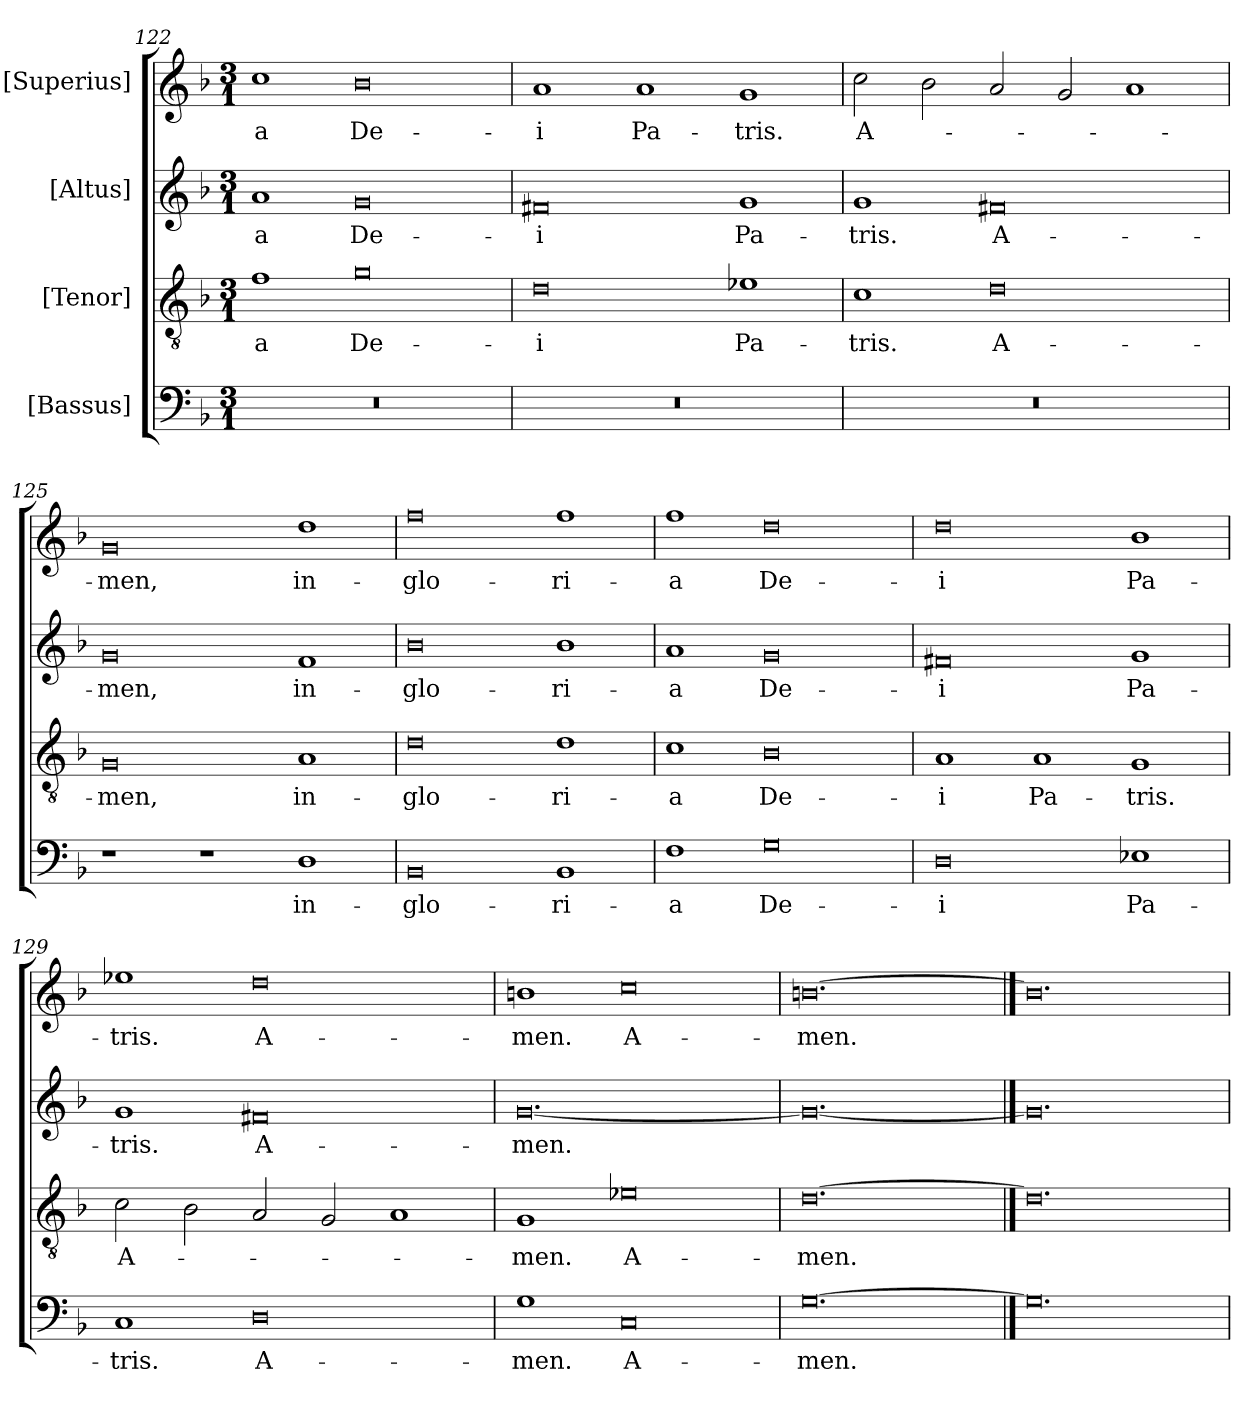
**kern	**text	**kern	**text	**kern	**text	**kern	**text
*part4	*part4	*part3	*part3	*part2	*part2	*part1	*part1
*staff4	*staff4	*staff3	*staff3	*staff2	*staff2	*staff1	*staff1
*I"[Bassus]	*	*I"[Tenor]	*	*I"[Altus]	*	*I"[Superius]	*
*clefF4	*	*clefGv2	*	*clefG2	*	*clefG2	*
*k[b-]	*	*k[b-]	*	*k[b-]	*	*k[b-]	*
*M3/1	*	*M3/1	*	*M3/1	*	*M3/1	*
=122	=122	=122	=122	=122	=122	=122	=122
!LO:N:vis=0	!	!	!	!	!	!	!
0.r	.	1f\	-a	1a/	-a	1cc\	-a
.	.	0g\	De-	0g/	De-	0b-\	De-
=123	=123	=123	=123	=123	=123	=123	=123
!LO:N:vis=0	!	!	!	!	!	!	!
0.r	.	0d\	-i	0f#X/	-i	1a/	-i
.	.	.	.	.	.	1a/	Pa-
.	.	1e-X\	Pa-	1g/	Pa-	1g/	-tris.
=124	=124	=124	=124	=124	=124	=124	=124
!LO:N:vis=0	!	!	!	!	!	!	!
0.r	.	1c\	-tris.	1g/	-tris.	2cc\	A-
.	.	.	.	.	.	2b-\	.
.	.	0d\	A-	0f#X/	A-	2a/	.
.	.	.	.	.	.	2g/	.
.	.	.	.	.	.	1a/	.
=125	=125	=125	=125	=125	=125	=125	=125
1r	.	0G/	-men,	0g/	-men,	0g/	-men,
1r	.	.	.	.	.	.	.
1D\	in-	1A/	in-	1f/	in-	1dd\	in-
=126	=126	=126	=126	=126	=126	=126	=126
0BB-/	glo-	0d\	glo-	0b-\	glo-	0ff\	glo-
1BB-/	-ri-	1d\	-ri-	1b-\	-ri-	1ff\	-ri-
=127	=127	=127	=127	=127	=127	=127	=127
1F\	-a	1c\	-a	1a/	-a	1ff\	-a
0G\	De-	0B-\	De-	0g/	De-	0dd\	De-
=128	=128	=128	=128	=128	=128	=128	=128
0D\	-i	1A/	-i	0f#X/	-i	0dd\	-i
.	.	1A/	Pa-	.	.	.	.
1E-X\	Pa-	1G/	-tris.	1g/	Pa-	1b-\	Pa-
=129	=129	=129	=129	=129	=129	=129	=129
1C/	-tris.	2c\	A-	1g/	-tris.	1ee-X\	-tris.
.	.	2B-\	.	.	.	.	.
0D\	A-	2A/	.	0f#X/	A-	0dd\	A-
.	.	2G/	.	.	.	.	.
.	.	1A/	.	.	.	.	.
=130	=130	=130	=130	=130	=130	=130	=130
1G\	-men.	1G/	-men.	[0.g/	-men.	1bn\	-men.
0C/	A-	0e-X\	A-	.	.	0cc\	A-
=131	=131	=131	=131	=131	=131	=131	=131
[0.G\	-men.	[0.d\	-men.	0.g/_	.	[0.bn\	-men.
==132	==132	==132	==132	==132	==132	==132	==132
0.G\]	.	0.d\]	.	0.g/]	.	0.b\]	.
=	=	=	=	=	=	=	=
*-	*-	*-	*-	*-	*-	*-	*-
